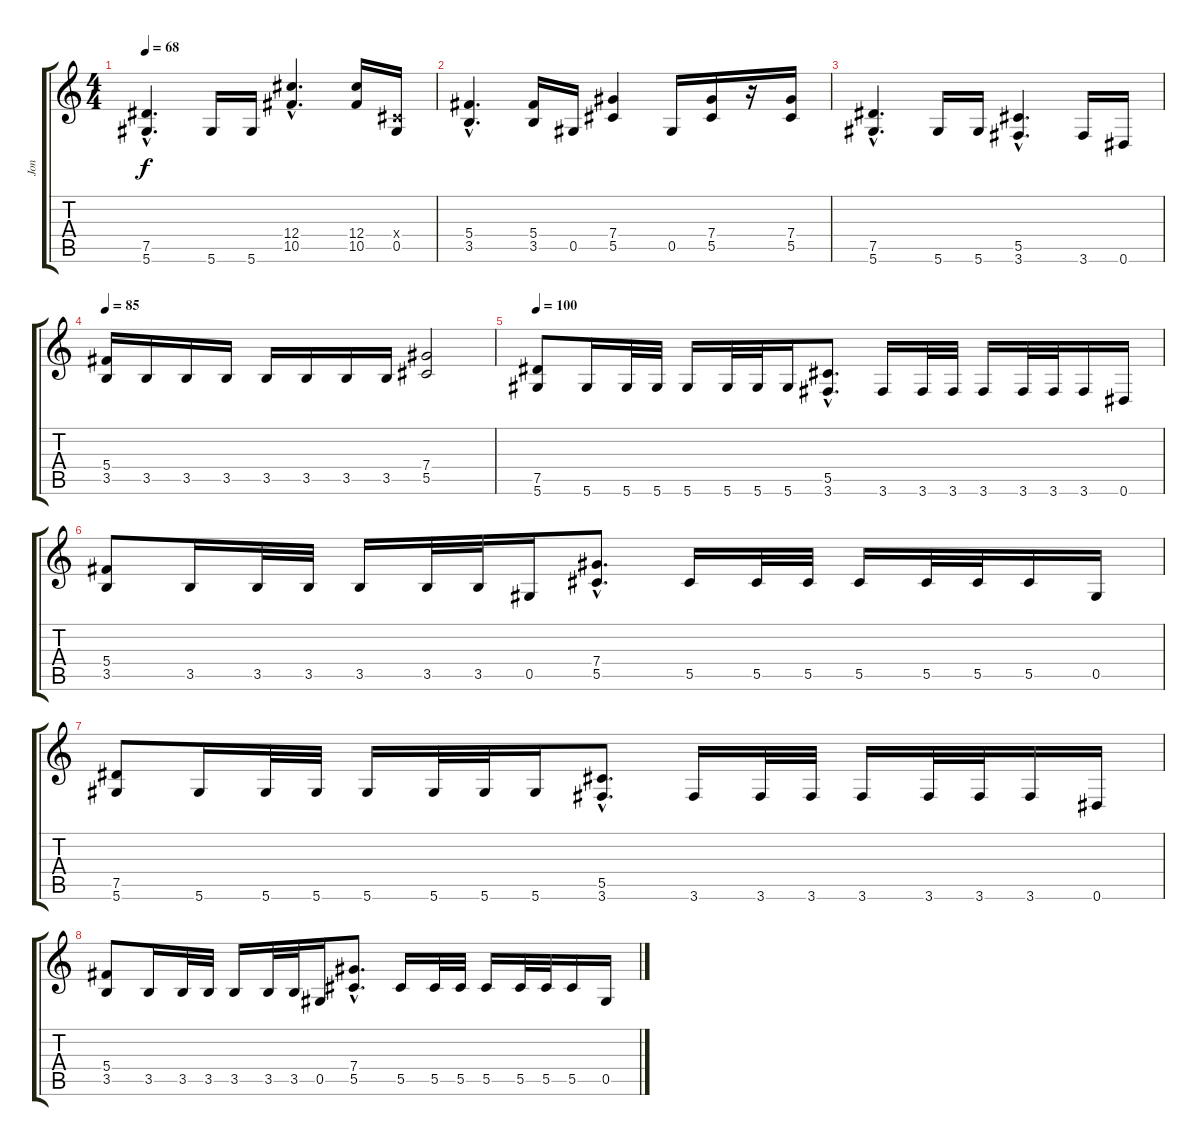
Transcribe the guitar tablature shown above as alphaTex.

\track ("Jon" "Jon") {instrument distortionguitar}
\staff {score tabs}
\tuning (Eb4 Bb3 Gb3 Db3 Ab2 Eb2) {hide}
\ts (4 4)
\tempo 68
\clef g2
\ks c
(7.5{hac} 5.6{hac}).4{d dy f} 5.6.16 5.6.16 (12.4{hac} 10.5{hac}).4{d} (12.4 10.5).16 (0.4{x} 0.5).16 |
(5.4{hac} 3.5{hac}).4{d} (5.4 3.5).16 0.5.16 (7.4 5.5).4 0.5.16 (7.4 5.5).16 r.16 (7.4 5.5).16 |
(7.5{hac} 5.6{hac}).4{d} 5.6.16 5.6.16 (5.5{hac} 3.6{hac}).4{d} 3.6.16 0.6.16 |
\tempo 85
(5.4 3.5).16 3.5.16 3.5.16 3.5.16 3.5.16 3.5.16 3.5.16 3.5.16 (7.4 5.5).2 |
\tempo 100
(7.5 5.6).8 5.6.16 5.6.32 5.6.32 5.6.16 5.6.32 5.6.32 5.6.16 (5.5{hac} 3.6{hac}).8{d} 3.6.16 3.6.32 3.6.32 3.6.16 3.6.32 3.6.32 3.6.16 0.6.16 |
(5.4 3.5).8 3.5.16 3.5.32 3.5.32 3.5.16 3.5.32 3.5.32 0.5.16 (7.4{hac} 5.5{hac}).8{d} 5.5.16 5.5.32 5.5.32 5.5.16 5.5.32 5.5.32 5.5.16 0.5.16 |
(7.5 5.6).8 5.6.16 5.6.32 5.6.32 5.6.16 5.6.32 5.6.32 5.6.16 (5.5{hac} 3.6{hac}).8{d} 3.6.16 3.6.32 3.6.32 3.6.16 3.6.32 3.6.32 3.6.16 0.6.16 |
(5.4 3.5).8 3.5.16 3.5.32 3.5.32 3.5.16 3.5.32 3.5.32 0.5.16 (7.4{hac} 5.5{hac}).8{d} 5.5.16 5.5.32 5.5.32 5.5.16 5.5.32 5.5.32 5.5.16 0.5.16
